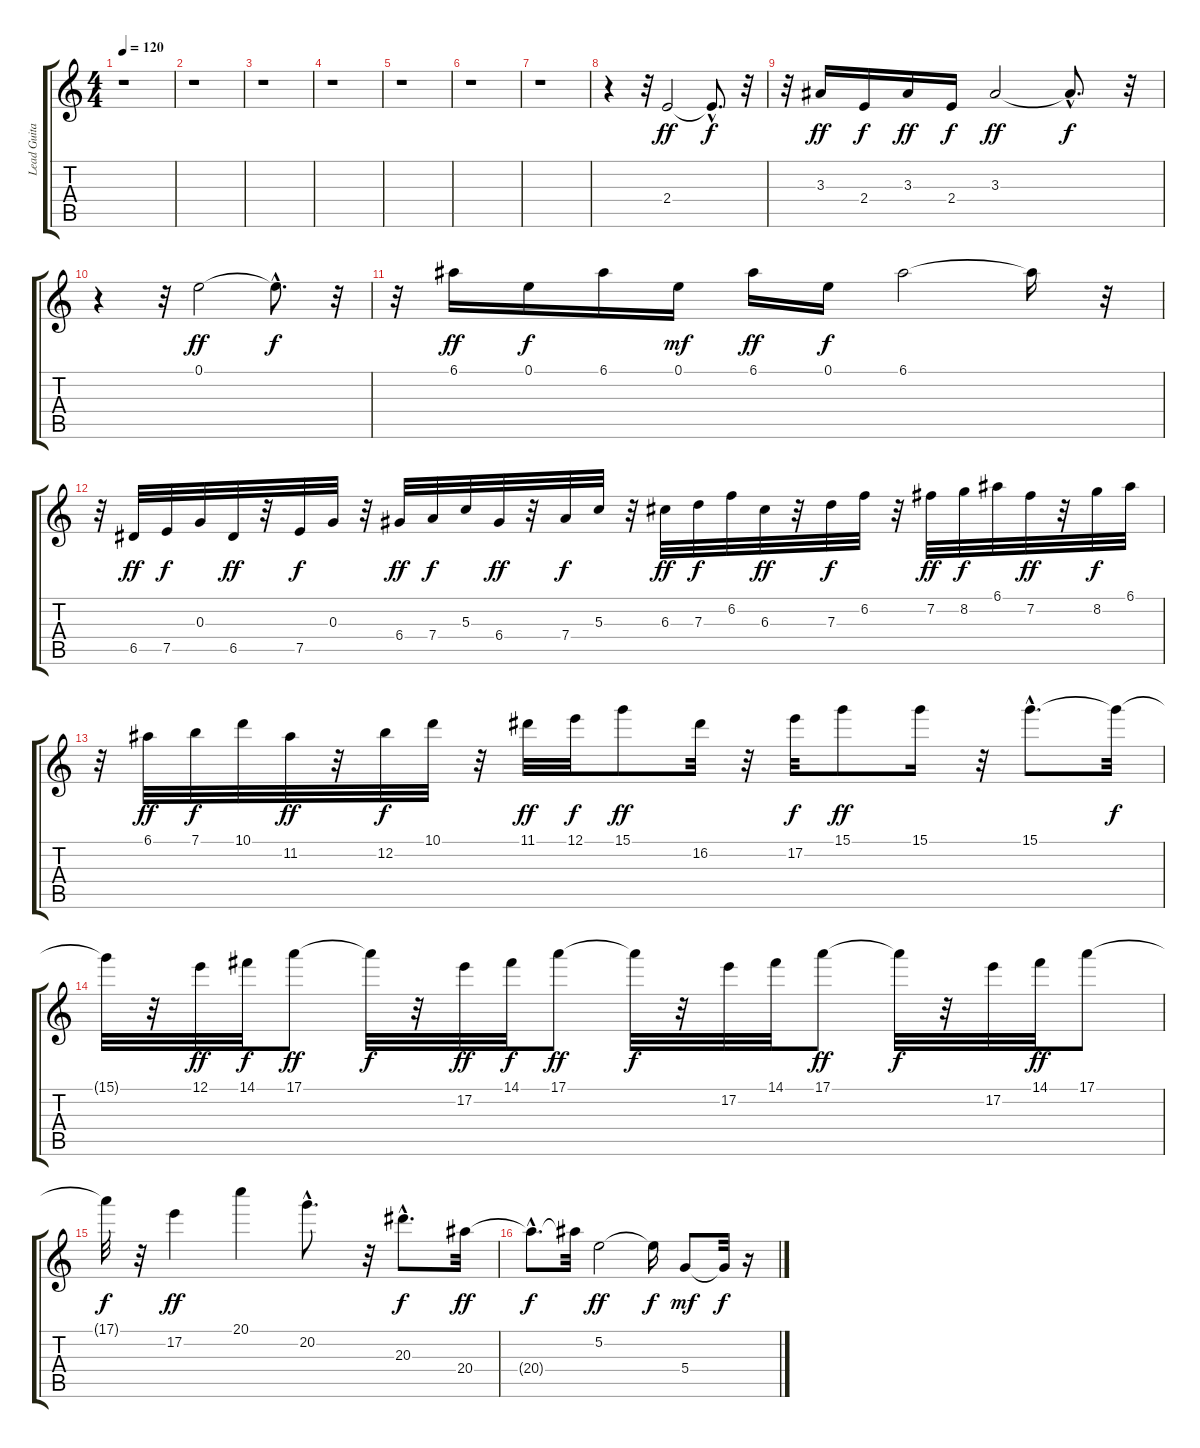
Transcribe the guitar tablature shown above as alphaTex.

\track ("Lead Guitar" "Lead Guita") {instrument distortionguitar}
\staff {score tabs}
\tuning (E4 B3 G3 D3 A2 E2) {hide}
\ts (4 4)
\tempo 120
\clef g2
\ks c
r.1{dy f} |
r.1 |
r.1 |
r.1 |
r.1 |
r.1 |
r.1 |
r.4 r.32 2.4.2{dy ff volume 12} 2.4{hac t}.8{d dy f} r.32 |
r.32 3.3.16{dy ff} 2.4.16{dy f} 3.3.16{dy ff} 2.4.16{dy f} 3.3.2{dy ff} 3.3{hac t}.8{d dy f} r.32 |
r.4 r.32 0.1.2{dy ff} 0.1{hac t}.8{d dy f} r.32 |
r.32 6.1.16{dy ff} 0.1.16{dy f} 6.1.16 0.1.16{dy mf} 6.1.16{dy ff} 0.1.16{dy f} 6.1.2 6.1{t}.16 r.32 |
r.32 6.5.32{dy ff volume 13} 7.5.32{dy f} 0.3.32 6.5.32{dy ff} r.32 7.5.32{dy f} 0.3.32 r.32 6.4.32{dy ff} 7.4.32{dy f} 5.3.32 6.4.32{dy ff} r.32 7.4.32{dy f} 5.3.32 r.32 6.3.32{dy ff} 7.3.32{dy f} 6.2.32 6.3.32{dy ff} r.32 7.3.32{dy f} 6.2.32 r.32 7.2.32{dy ff} 8.2.32{dy f} 6.1.32 7.2.32{dy ff} r.32 8.2.32{dy f} 6.1.32 |
r.32 6.1.32{dy ff} 7.1.32{dy f} 10.1.32 11.2.32{dy ff} r.32 12.2.32{dy f} 10.1.32 r.32 11.1.32{dy ff} 12.1.32{dy f} 15.1.8{dy ff} 16.2.32 r.32 17.2.32{dy f} 15.1.8{dy ff} 15.1.16 r.32 15.1{hac}.8{d} 15.1{t}.32{dy f} |
15.1{t}.32 r.32 12.1.32{dy ff} 14.1.32{dy f} 17.1.8{dy ff} 17.1{t}.32{dy f} r.32 17.2.32{dy ff} 14.1.32{dy f} 17.1.8{dy ff} 17.1{t}.32{dy f} r.32 17.2.32 14.1.32 17.1.8{dy ff} 17.1{t}.32{dy f} r.32 17.2.32 14.1.32{dy ff} 17.1.8 |
17.1{t}.32{dy f} r.32 17.2.4{dy ff} 20.1.4 20.2{hac}.8{d volume 13} r.32 20.3{hac}.8{d dy f volume 13} 20.4.32{dy ff} |
20.4{hac t}.8{d dy f} 20.4{t}.32 5.2.2{dy ff} 5.2{t}.16{dy f} 5.4.8{dy mf} 5.4{t}.32{dy f} r.16
